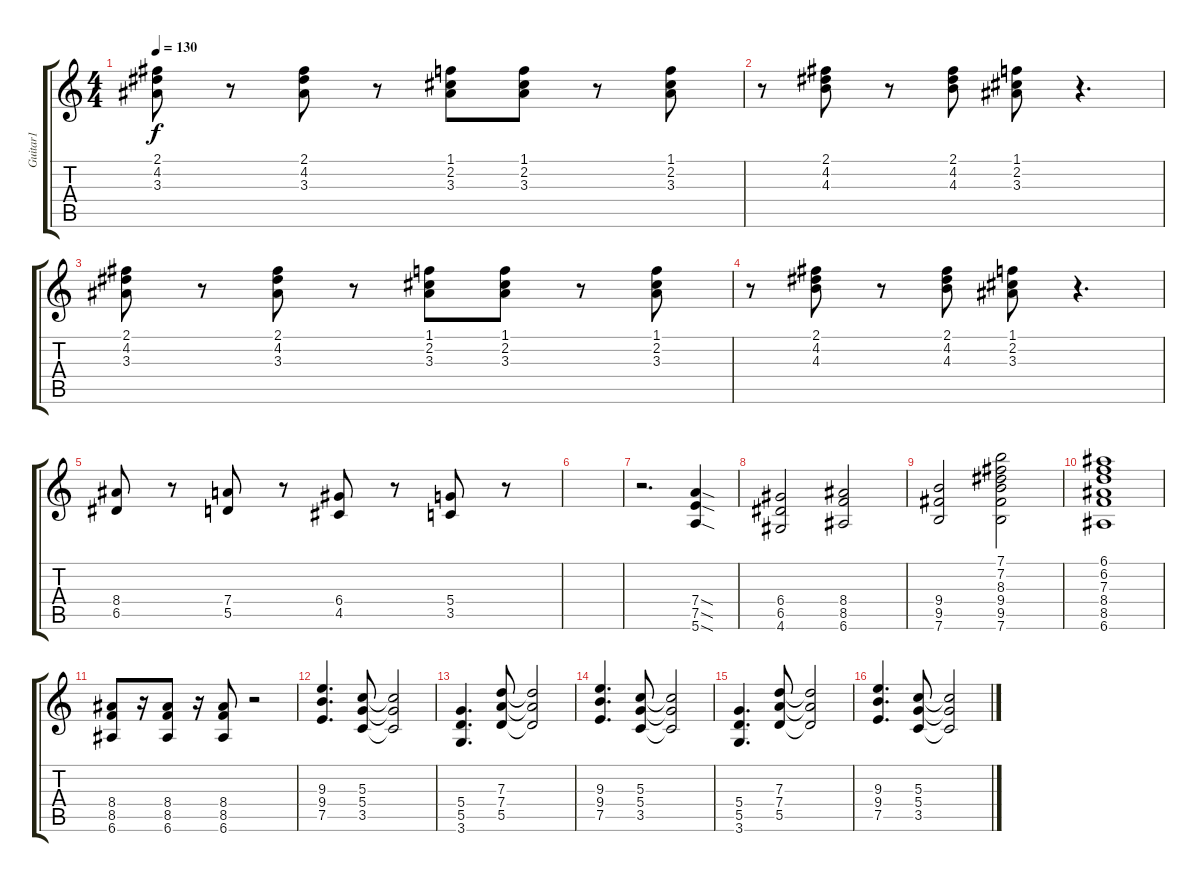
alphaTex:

\track ("Guitar1" "Guitar1") {instrument distortionguitar}
\staff {score tabs}
\tuning (E4 B3 G3 D3 A2 E2) {hide}
\ts (4 4)
\tempo 130
\clef g2
\ks c
(2.1 4.2 3.3).8{dy f} r.8 (2.1 4.2 3.3).8 r.8 (1.1 2.2 3.3).8 (1.1 2.2 3.3).8 r.8 (1.1 2.2 3.3).8 |
r.8 (2.1 4.2 4.3).8 r.8 (2.1 4.2 4.3).8 (1.1 2.2 3.3).8 r.4{d} |
(2.1 4.2 3.3).8 r.8 (2.1 4.2 3.3).8 r.8 (1.1 2.2 3.3).8 (1.1 2.2 3.3).8 r.8 (1.1 2.2 3.3).8 |
r.8 (2.1 4.2 4.3).8 r.8 (2.1 4.2 4.3).8 (1.1 2.2 3.3).8 r.4{d} |
(8.4 6.5).8 r.8 (7.4 5.5).8 r.8 (6.4 4.5).8 r.8 (5.4 3.5).8 r.8 |
|
r.2{d} (7.4{sod} 7.5{sod} 5.6{sod}).4 |
(6.4 6.5 4.6).2 (8.4 8.5 6.6).2 |
(9.4 9.5 7.6).2 (7.1 7.2 8.3 9.4 9.5 7.6).2 |
(6.1 6.2 7.3 8.4 8.5 6.6).1 |
(8.4 8.5 6.6).8 r.16 (8.4 8.5 6.6).8 r.16 (8.4 8.5 6.6).8 r.2 |
(9.3 9.4 7.5).4{d volume 15} (5.3 5.4 3.5).8 (5.3{t} 5.4{t} 3.5{t}).2 |
(5.4 5.5 3.6).4{d} (7.3 7.4 5.5).8 (7.3{t} 7.4{t} 5.5{t}).2 |
(9.3 9.4 7.5).4{d} (5.3 5.4 3.5).8 (5.3{t} 5.4{t} 3.5{t}).2 |
(5.4 5.5 3.6).4{d} (7.3 7.4 5.5).8 (7.3{t} 7.4{t} 5.5{t}).2 |
(9.3 9.4 7.5).4{d} (5.3 5.4 3.5).8 (5.3{t} 5.4{t} 3.5{t}).2
